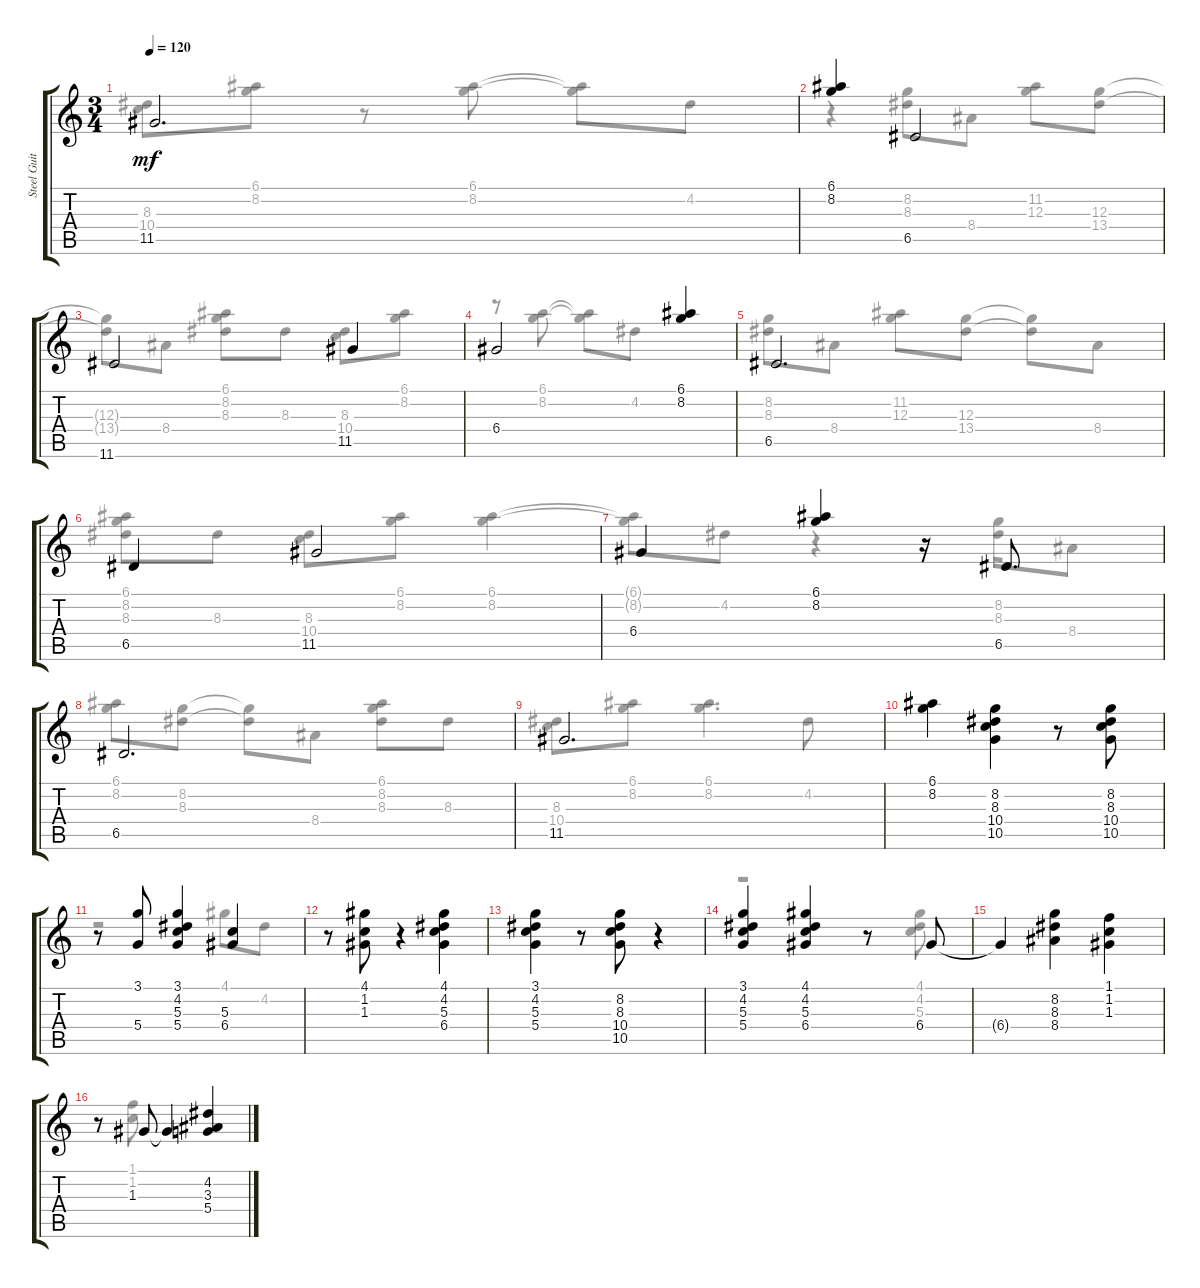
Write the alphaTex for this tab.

\track ("Steel Guitar" "Steel Guit") {instrument acousticguitarsteel}
\staff {score tabs}
\tuning (E4 B3 G3 D3 A2 E2) {hide}
\voice
\ts (3 4)
\tempo 120
\clef g2
\ks aminor
11.5.2{d dy mf} |
(6.1 8.2).4 6.5.2 |
11.6.2 11.5.4 |
6.4.2 (6.1 8.2).4 |
6.5.2{d} |
6.5.4 11.5.2 |
6.4.4 (6.1 8.2).4 r.16 6.5.8{d} |
6.5.2{d} |
11.5.2{d} |
(6.1 8.2).4 (8.2 8.3 10.4 10.5).4 r.8 (8.2 8.3 10.4 10.5).8 |
r.8 (3.1 5.4).8 (3.1 4.2 5.3 5.4).4 (5.3 6.4).4 |
r.8 (4.1 1.2 1.3).8 r.4 (4.1 4.2 5.3 6.4).4 |
(3.1 4.2 5.3 5.4).4 r.8 (8.2 8.3 10.4 10.5).8 r.4 |
(3.1 4.2 5.3 5.4).4 (4.1 4.2 5.3 6.4).4 r.8 6.4.8 |
6.4{t}.4 (8.2 8.3 8.4).4 (1.1 1.2 1.3).4 |
r.8 1.3.8 1.3{t}.4 (4.2 3.3 5.4).4
\voice
\clef g2
\ottava regular
\simile none
\ks aminor
(8.3 10.4).8{dy mf} (6.1 8.2).8 r.8 (6.1 8.2).8 (6.1{t} 8.2{t}).8 4.2.8 |
r.4 (8.2 8.3).8 8.4.8 (11.2 12.3).8 (12.3 13.4).8 |
(12.3{t} 13.4{t}).8 8.4.8 (6.1 8.2 8.3).8 8.3.8 (8.3 10.4).8 (6.1 8.2).8 |
r.8 (6.1 8.2).8 (6.1{t} 8.2{t}).8 4.2.8 |
(8.2 8.3).8 8.4.8 (11.2 12.3).8 (12.3 13.4).8 (12.3{t} 13.4{t}).8 8.4.8 |
(6.1 8.2 8.3).8 8.3.8 (8.3 10.4).8 (6.1 8.2).8 (6.1 8.2).4 |
(6.1{t} 8.2{t}).8 4.2.8 r.4 r.16 (8.2 8.3).16 8.4.8 |
(6.1 8.2).8 (8.2 8.3).8 (8.2{t} 8.3{t}).8 8.4.8 (6.1 8.2 8.3).8 8.3.8 |
(8.3 10.4).8 (6.1 8.2).8 (6.1 8.2).4{d} 4.2.8 |
|
r.2 4.1.8 4.2.8 |
|
|
r.2 r.8 (4.1 4.2 5.3).8 |
|
r.8 (1.1 1.2).8
